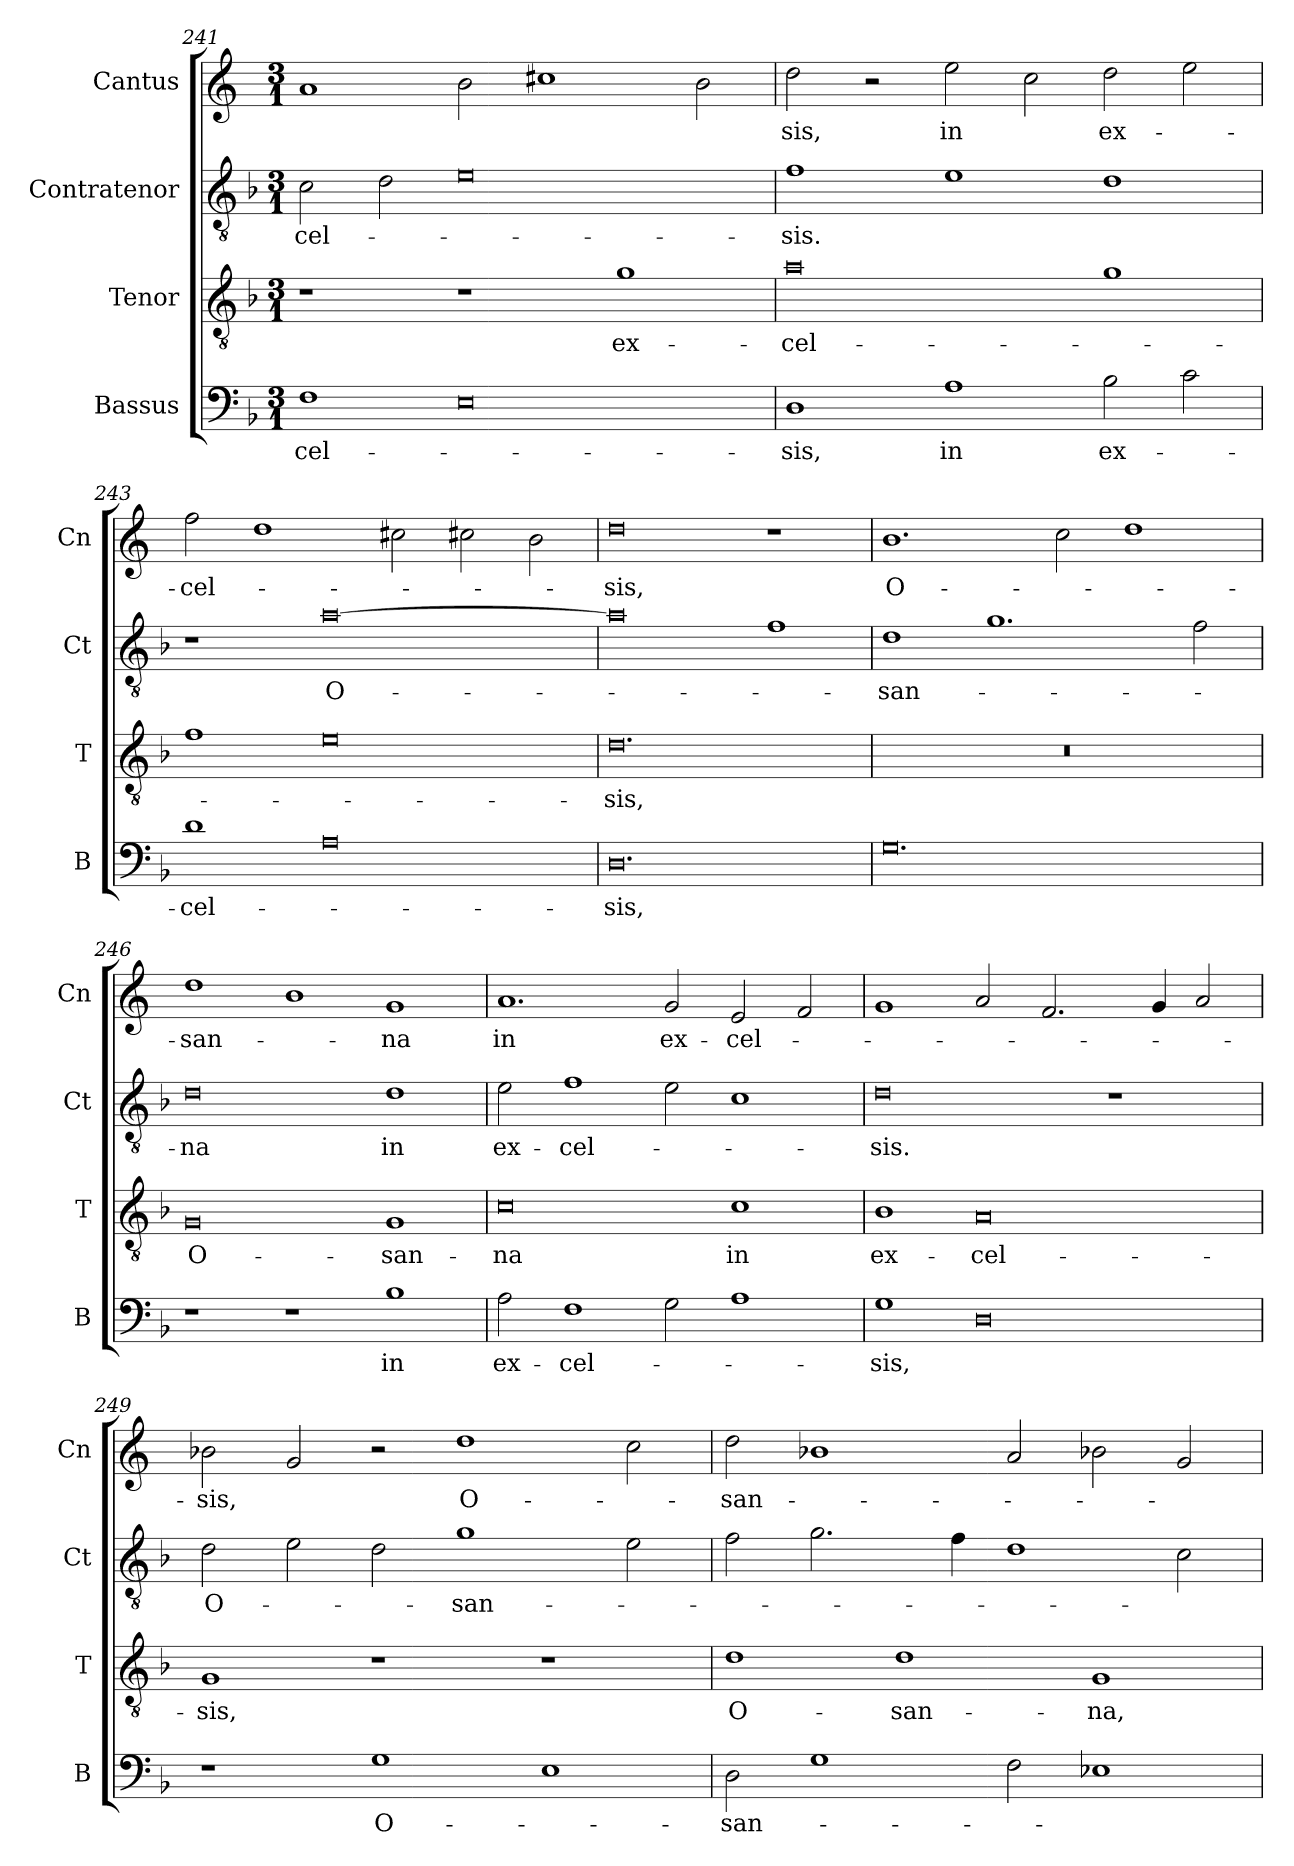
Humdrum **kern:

**kern	**text	**kern	**text	**kern	**text	**kern	**text
*part4	*part4	*part3	*part3	*part2	*part2	*part1	*part1
*staff4	*staff4	*staff3	*staff3	*staff2	*staff2	*staff1	*staff1
*I"Bassus	*	*I"Tenor	*	*I"Contratenor	*	*I"Cantus	*
*I'B	*	*I'T	*	*I'Ct	*	*I'Cn	*
*clefF4	*	*clefGv2	*	*clefGv2	*	*clefG2	*
*k[b-]	*	*k[b-]	*	*k[b-]	*	*k[]	*
*M3/1	*	*M3/1	*	*M3/1	*	*M3/1	*
=241	=241	=241	=241	=241	=241	=241	=241
1F	-cel-	1r	.	2c\	-cel-	1a	.
.	.	.	.	2d\	.	.	.
0E	.	1r	.	0e	.	2b\	.
.	.	.	.	.	.	1cc#X	.
.	.	1g	ex-	.	.	.	.
.	.	.	.	.	.	2b\	.
=242	=242	=242	=242	=242	=242	=242	=242
1D	-sis,	0a	-cel-	1f	-sis.	2dd\	-sis,
.	.	.	.	.	.	2r	.
1A	in	.	.	1e	.	2ee\	in
.	.	.	.	.	.	2cc\	.
2B-\	ex-	1g	.	1d	.	2dd\	ex-
2c\	.	.	.	.	.	2ee\	.
=243	=243	=243	=243	=243	=243	=243	=243
1d	-cel-	1f	.	1r	.	2ff\	-cel-
.	.	.	.	.	.	1dd	.
0A	.	0e	.	[0a	O-	.	.
.	.	.	.	.	.	2cc#X\	.
.	.	.	.	.	.	2cc#X\	.
.	.	.	.	.	.	2b\	.
=244	=244	=244	=244	=244	=244	=244	=244
0.D	-sis,	0.d	-sis,	0a]	.	0dd	-sis,
.	.	.	.	1f	.	1r	.
=245	=245	=245	=245	=245	=245	=245	=245
0.G	.	0.r	.	1d	-san-	1.b	O-
.	.	.	.	1.g	.	.	.
.	.	.	.	.	.	2cc\	.
.	.	.	.	.	.	1dd	.
.	.	.	.	2f\	.	.	.
=246	=246	=246	=246	=246	=246	=246	=246
1r	.	0G	O-	0d	-na	1dd	-san-
1r	.	.	.	.	.	1b	.
1B-	in	1G	-san-	1d	in	1g	-na
=247	=247	=247	=247	=247	=247	=247	=247
2A\	ex-	0c	-na	2e\	ex-	1.a	in
1F	-cel-	.	.	1f	-cel-	.	.
2G\	.	.	.	2e\	.	2g/	ex-
1A	.	1c	in	1c	.	2e/	-cel-
.	.	.	.	.	.	2f/	.
=248	=248	=248	=248	=248	=248	=248	=248
1G	-sis,	1B-	ex-	0d	-sis.	1g	.
0D	.	0A	-cel-	.	.	2a/	.
.	.	.	.	.	.	2.f/	.
.	.	.	.	1r	.	.	.
.	.	.	.	.	.	4g/	.
.	.	.	.	.	.	2a/	.
=249	=249	=249	=249	=249	=249	=249	=249
1r	.	1G	-sis,	2d\	O-	2b-X\	-sis,
.	.	.	.	2e\	.	2g/	.
1G	O-	1r	.	2d\	.	2r	.
.	.	.	.	1g	-san-	1dd	O-
1E	.	1r	.	.	.	.	.
.	.	.	.	2e\	.	2cc\	.
=250	=250	=250	=250	=250	=250	=250	=250
2D\	-san-	1d	O-	2f\	.	2dd\	-san-
1G	.	.	.	2.g\	.	1b-X	.
.	.	1d	-san-	.	.	.	.
.	.	.	.	4f\	.	.	.
2F\	.	.	.	1d	.	2a/	.
1E-X	.	1G	-na,	.	.	2b-X\	.
.	.	.	.	2c\	.	2g/	.
=	=	=	=	=	=	=	=
*-	*-	*-	*-	*-	*-	*-	*-
